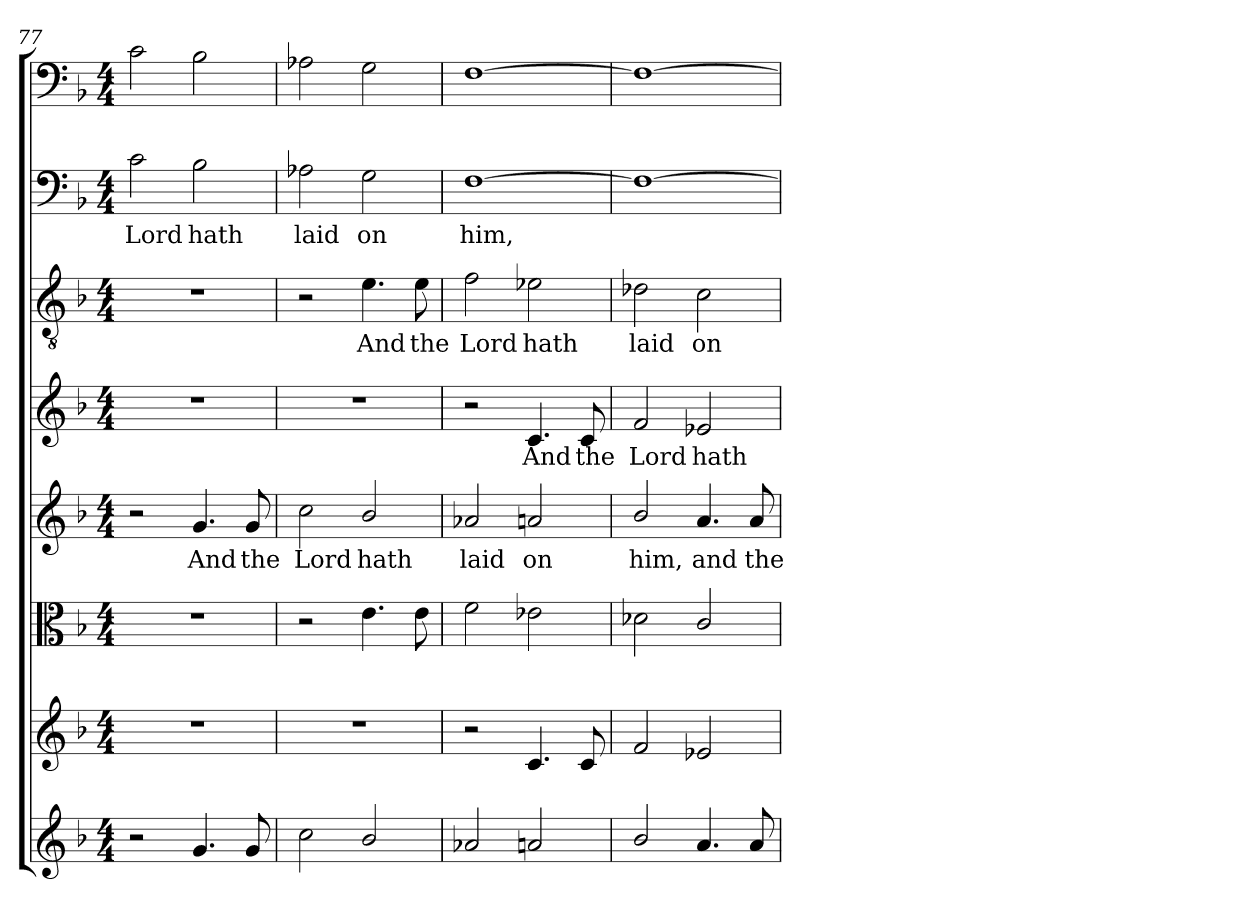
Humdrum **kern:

**kern	**kern	**kern	**kern	**text	**kern	**text	**kern	**text	**kern	**text	**kern
*part8	*part7	*part6	*part5	*part5	*part4	*part4	*part3	*part3	*part2	*part2	*part1
*staff8	*staff7	*staff6	*staff5	*staff5	*staff4	*staff4	*staff3	*staff3	*staff2	*staff2	*staff1
*clefG2	*clefG2	*clefC3	*clefG2	*	*clefG2	*	*clefGv2	*	*clefF4	*	*clefF4
*k[b-]	*k[b-]	*k[b-]	*k[b-]	*	*k[b-]	*	*k[b-]	*	*k[b-]	*	*k[b-]
*F:	*F:	*F:	*F:	*	*F:	*	*F:	*	*F:	*	*F:
*M4/4	*M4/4	*M4/4	*M4/4	*	*M4/4	*	*M4/4	*	*M4/4	*	*M4/4
=77	=77	=77	=77	=77	=77	=77	=77	=77	=77	=77	=77
2r	1r	1r	2r	.	1r	.	1r	.	2c\	Lord	2c\
4.g/	.	.	4.g/	And	.	.	.	.	2B-\	hath	2B-\
8g/	.	.	8g/	the	.	.	.	.	.	.	.
=78	=78	=78	=78	=78	=78	=78	=78	=78	=78	=78	=78
2cc\	1r	2r	2cc\	Lord	1r	.	2r	.	2A-X\	laid	2A-X\
2b-/	.	4.e\	2b-/	hath	.	.	4.e\	And	2G\	on	2G\
.	.	8e\	.	.	.	.	8e\	the	.	.	.
=79	=79	=79	=79	=79	=79	=79	=79	=79	=79	=79	=79
2a-X/	2r	2f\	2a-X/	laid	2r	.	2f\	Lord	[1F\	him,	[1F\
2an/	4.c/	2e-X\	2an/	on	4.c/	And	2e-X\	hath	.	.	.
.	8c/	.	.	.	8c/	the	.	.	.	.	.
=80	=80	=80	=80	=80	=80	=80	=80	=80	=80	=80	=80
2b-/	2f/	2d-X\	2b-/	him,	2f/	Lord	2d-X\	laid	1F\_	.	1F\_
4.a/	2e-X/	2c/	4.a/	and	2e-X/	hath	2c\	on	.	.	.
8a/	.	.	8a/	the	.	.	.	.	.	.	.
=	=	=	=	=	=	=	=	=	=	=	=
*-	*-	*-	*-	*-	*-	*-	*-	*-	*-	*-	*-
